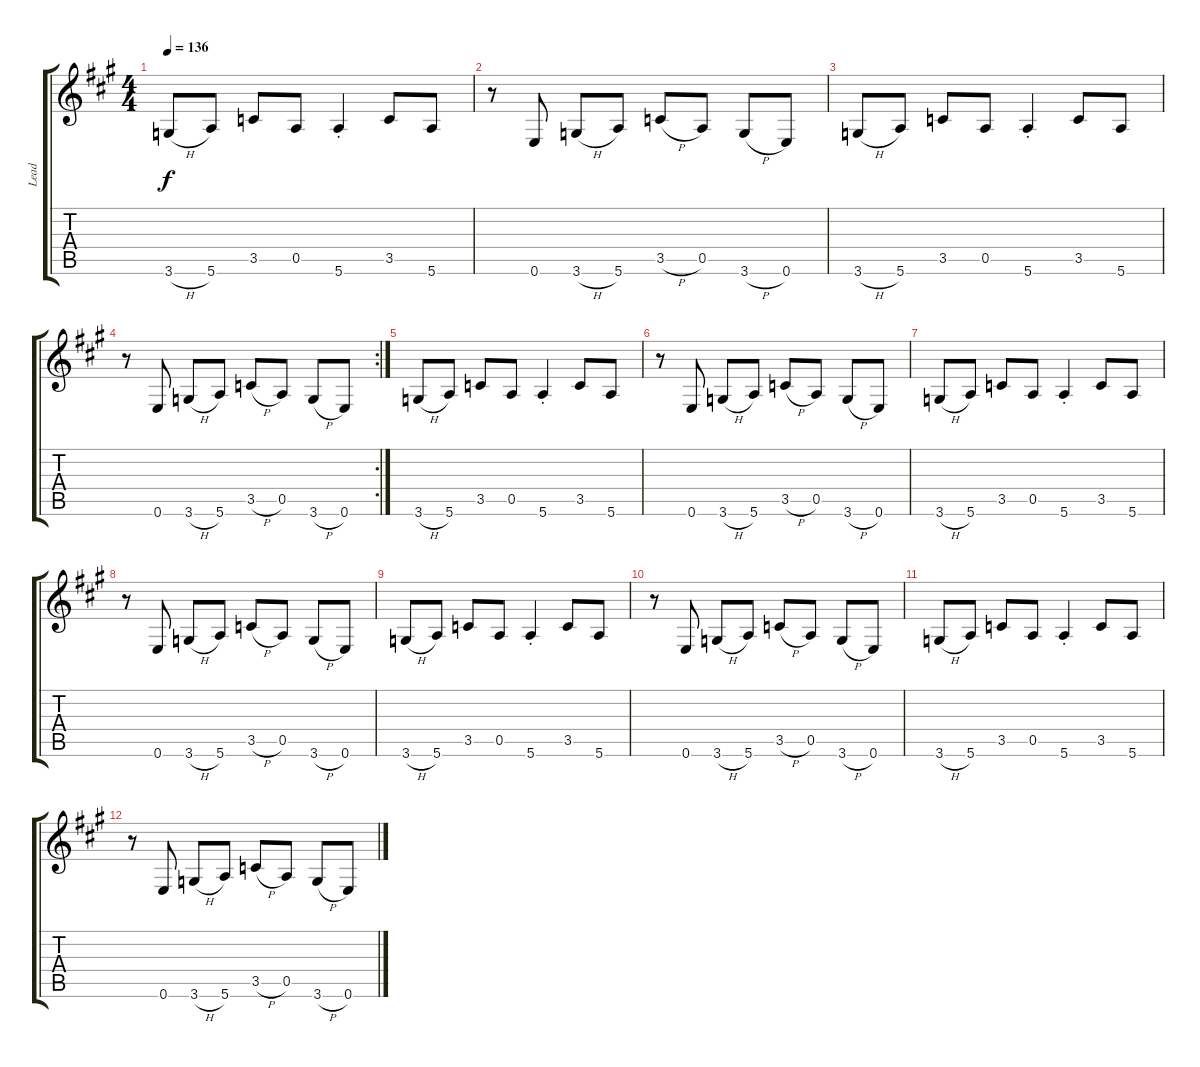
\track ("Lead" "Lead") {instrument overdrivenguitar}
\staff {score tabs}
\tuning (E4 B3 G3 D3 A2 E2) {hide}
\ts (4 4)
\tempo 136
\clef g2
\ks a
3.6{h}.8{dy f} 5.6.8 3.5.8 0.5.8 5.6{st}.4 3.5.8 5.6.8 |
r.8 0.6.8 3.6{h}.8 5.6.8 3.5{h}.8 0.5.8 3.6{h}.8 0.6.8 |
3.6{h}.8 5.6.8 3.5.8 0.5.8 5.6{st}.4 3.5.8 5.6.8 |
\rc 2
r.8 0.6.8 3.6{h}.8 5.6.8 3.5{h}.8 0.5.8 3.6{h}.8 0.6.8 |
3.6{h}.8 5.6.8 3.5.8 0.5.8 5.6{st}.4 3.5.8 5.6.8 |
r.8 0.6.8 3.6{h}.8 5.6.8 3.5{h}.8 0.5.8 3.6{h}.8 0.6.8 |
3.6{h}.8 5.6.8 3.5.8 0.5.8 5.6{st}.4 3.5.8 5.6.8 |
r.8 0.6.8 3.6{h}.8 5.6.8 3.5{h}.8 0.5.8 3.6{h}.8 0.6.8 |
3.6{h}.8 5.6.8 3.5.8 0.5.8 5.6{st}.4 3.5.8 5.6.8 |
r.8 0.6.8 3.6{h}.8 5.6.8 3.5{h}.8 0.5.8 3.6{h}.8 0.6.8 |
3.6{h}.8 5.6.8 3.5.8 0.5.8 5.6{st}.4 3.5.8 5.6.8 |
r.8 0.6.8 3.6{h}.8 5.6.8 3.5{h}.8 0.5.8 3.6{h}.8 0.6.8
